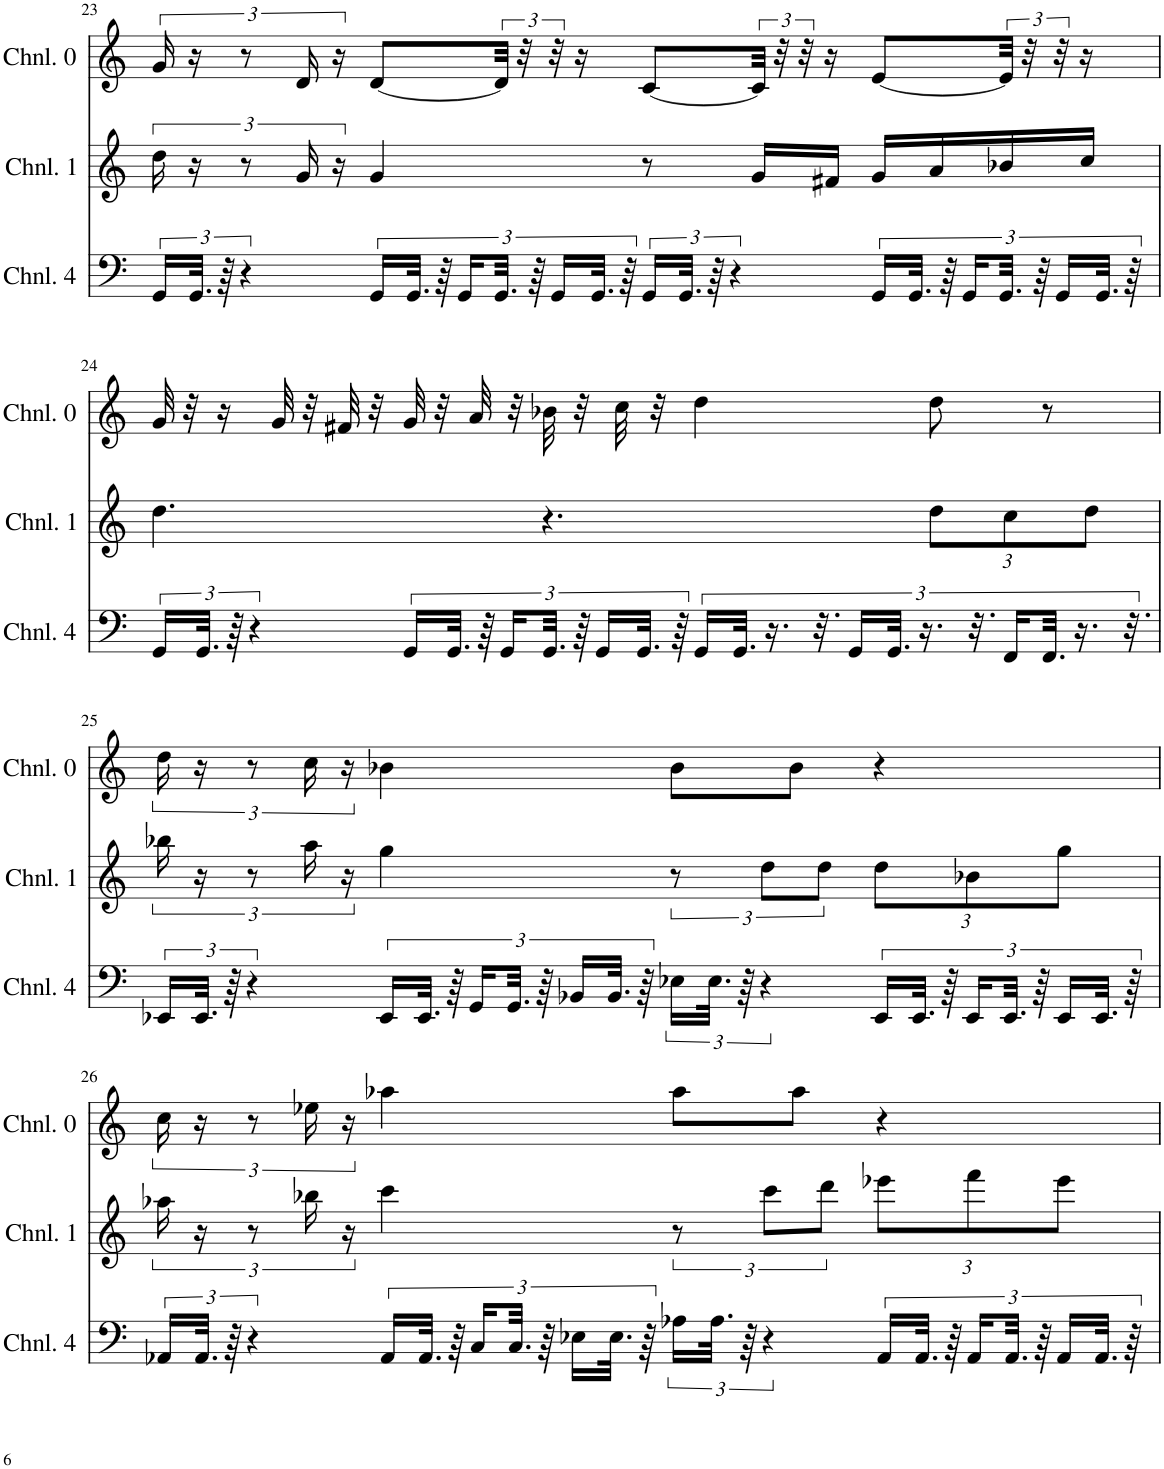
**kern	**kern	**kern
*part3	*part2	*part1
*staff3	*staff2	*staff1
*I"Channel 4	*I"Channel 1	*I"Channel 0
*I'Chnl. 4	*I'Chnl. 1	*I'Chnl. 0
!!LO:PB:g=z
*clefF4	*clefG2	*clefG2
*k[]	*k[]	*k[]
*M4/4	*M4/4	*M4/4
=23	=23	=23
24GG/LL	24dd\	24g/
48.GG/JJk	24r	24r
96r	.	.
6r	12r	12r
.	24g/	24d/
.	24r	24r
24GG/LL	4g/	[8d/L
48.GG/JJk	.	.
96r	.	.
24GG/LL	.	.
48.GG/JJk	.	48d/Jkk]
.	.	48r
96r	.	.
24GG/LL	.	48r
.	.	16r
48.GG/JJk	.	.
96r	.	.
24GG/LL	8r	[8c/L
48.GG/JJk	.	.
96r	.	.
6r	.	.
.	16g/LL	48c/Jkk]
.	.	48r
.	.	48r
.	16f#X/JJ	16r
24GG/LL	16g/LL	[8e/L
48.GG/JJk	.	.
.	16a/	.
96r	.	.
24GG/LL	.	.
48.GG/JJk	16b-X/	48e/Jkk]
.	.	48r
96r	.	.
24GG/LL	.	48r
.	16cc/JJ	16r
48.GG/JJk	.	.
96r	.	.
!!LO:LB:g=z
=24	=24	=24
24GG/LL	4.dd\	32g/
.	.	32r
48.GG/JJk	.	.
.	.	16r
96r	.	.
6r	.	.
.	.	32g/
.	.	32r
.	.	32f#X/
.	.	32r
24GG/LL	.	32g/
.	.	32r
48.GG/JJk	.	.
.	.	32a/
96r	.	.
24GG/LL	.	.
.	.	32r
48.GG/JJk	4.r	32b-X\
96r	.	32r
24GG/LL	.	.
.	.	32cc\
48.GG/JJk	.	.
.	.	32r
96r	.	.
24GG/LL	.	4dd\
48.GG/JJk	.	.
24.r	.	.
48.r	.	.
24GG/LL	.	.
48.GG/JJk	.	.
24.r	.	.
*	*Xbrackettup	*
.	12dd\L	8dd\
48.r	.	.
24FF/LL	12cc\	.
48.FF/JJk	.	8r
24.r	.	.
.	12dd\J	.
48.r	.	.
!!LO:LB:g=z
=25	=25	=25
*	*brackettup	*
24EE-X/LL	24bb-X\	24dd\
48.EE-/JJk	24r	24r
96r	.	.
6r	12r	12r
.	24aa\	24cc\
.	24r	24r
24EE-/LL	4gg\	4b-X\
48.EE-/JJk	.	.
96r	.	.
24GG/LL	.	.
48.GG/JJk	.	.
96r	.	.
24BB-X/LL	.	.
48.BB-/JJk	.	.
96r	.	.
24E-X\LL	12r	8b-\L
48.E-\JJk	.	.
96r	.	.
6r	12dd\L	.
.	.	8b-\J
.	12dd\J	.
*	*Xbrackettup	*
24EE-/LL	12dd\L	4r
48.EE-/JJk	.	.
96r	.	.
24EE-/LL	12b-X\	.
48.EE-/JJk	.	.
96r	.	.
24EE-/LL	12gg\J	.
48.EE-/JJk	.	.
96r	.	.
!!LO:LB:g=z
=26	=26	=26
*	*brackettup	*
24AA-X/LL	24aa-X\	24cc\
48.AA-/JJk	24r	24r
96r	.	.
6r	12r	12r
.	24bb-X\	24ee-X\
.	24r	24r
24AA-/LL	4ccc\	4aa-X\
48.AA-/JJk	.	.
96r	.	.
24C/LL	.	.
48.C/JJk	.	.
96r	.	.
24E-X\LL	.	.
48.E-\JJk	.	.
96r	.	.
24A-X\LL	12r	8aa-\L
48.A-\JJk	.	.
96r	.	.
6r	12ccc\L	.
.	.	8aa-\J
.	12ddd\J	.
*	*Xbrackettup	*
24AA-/LL	12eee-X\L	4r
48.AA-/JJk	.	.
96r	.	.
24AA-/LL	12fff\	.
48.AA-/JJk	.	.
96r	.	.
24AA-/LL	12eee-\J	.
48.AA-/JJk	.	.
96r	.	.
=	=	=
*-	*-	*-
